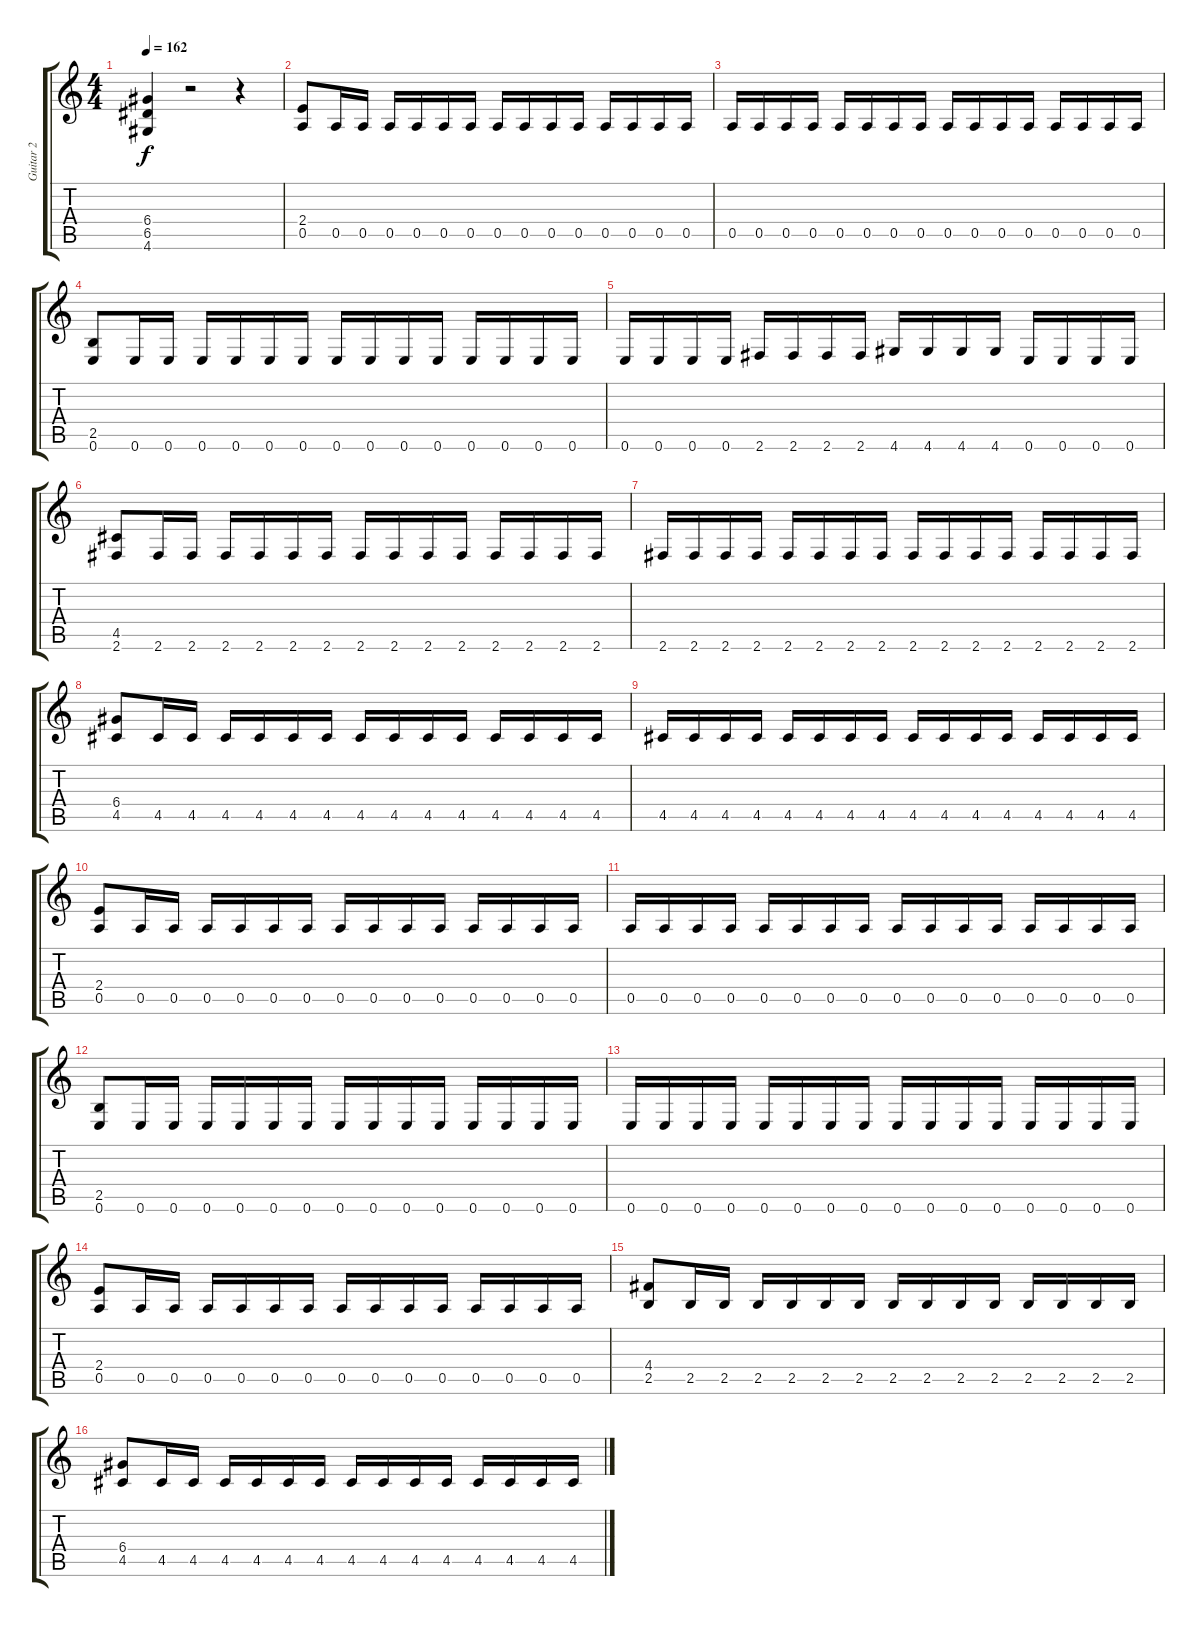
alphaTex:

\track ("Guitar 2" "Guitar 2") {instrument distortionguitar}
\staff {score tabs}
\tuning (E4 B3 G3 D3 A2 E2) {hide}
\ts (4 4)
\tempo 162
\clef g2
\ks c
(6.4 6.5 4.6).4{dy f} r.2 r.4 |
\section ("" "")
(2.4 0.5).8 0.5.16 0.5.16 0.5.16 0.5.16 0.5.16 0.5.16 0.5.16 0.5.16 0.5.16 0.5.16 0.5.16 0.5.16 0.5.16 0.5.16 |
0.5.16 0.5.16 0.5.16 0.5.16 0.5.16 0.5.16 0.5.16 0.5.16 0.5.16 0.5.16 0.5.16 0.5.16 0.5.16 0.5.16 0.5.16 0.5.16 |
(2.5 0.6).8 0.6.16 0.6.16 0.6.16 0.6.16 0.6.16 0.6.16 0.6.16 0.6.16 0.6.16 0.6.16 0.6.16 0.6.16 0.6.16 0.6.16 |
0.6.16 0.6.16 0.6.16 0.6.16 2.6.16 2.6.16 2.6.16 2.6.16 4.6.16 4.6.16 4.6.16 4.6.16 0.6.16 0.6.16 0.6.16 0.6.16 |
(4.5 2.6).8 2.6.16 2.6.16 2.6.16 2.6.16 2.6.16 2.6.16 2.6.16 2.6.16 2.6.16 2.6.16 2.6.16 2.6.16 2.6.16 2.6.16 |
2.6.16 2.6.16 2.6.16 2.6.16 2.6.16 2.6.16 2.6.16 2.6.16 2.6.16 2.6.16 2.6.16 2.6.16 2.6.16 2.6.16 2.6.16 2.6.16 |
(6.4 4.5).8 4.5.16 4.5.16 4.5.16 4.5.16 4.5.16 4.5.16 4.5.16 4.5.16 4.5.16 4.5.16 4.5.16 4.5.16 4.5.16 4.5.16 |
4.5.16 4.5.16 4.5.16 4.5.16 4.5.16 4.5.16 4.5.16 4.5.16 4.5.16 4.5.16 4.5.16 4.5.16 4.5.16 4.5.16 4.5.16 4.5.16 |
(2.4 0.5).8 0.5.16 0.5.16 0.5.16 0.5.16 0.5.16 0.5.16 0.5.16 0.5.16 0.5.16 0.5.16 0.5.16 0.5.16 0.5.16 0.5.16 |
0.5.16 0.5.16 0.5.16 0.5.16 0.5.16 0.5.16 0.5.16 0.5.16 0.5.16 0.5.16 0.5.16 0.5.16 0.5.16 0.5.16 0.5.16 0.5.16 |
(2.5 0.6).8 0.6.16 0.6.16 0.6.16 0.6.16 0.6.16 0.6.16 0.6.16 0.6.16 0.6.16 0.6.16 0.6.16 0.6.16 0.6.16 0.6.16 |
0.6.16 0.6.16 0.6.16 0.6.16 0.6.16 0.6.16 0.6.16 0.6.16 0.6.16 0.6.16 0.6.16 0.6.16 0.6.16 0.6.16 0.6.16 0.6.16 |
(2.4 0.5).8 0.5.16 0.5.16 0.5.16 0.5.16 0.5.16 0.5.16 0.5.16 0.5.16 0.5.16 0.5.16 0.5.16 0.5.16 0.5.16 0.5.16 |
(4.4 2.5).8 2.5.16 2.5.16 2.5.16 2.5.16 2.5.16 2.5.16 2.5.16 2.5.16 2.5.16 2.5.16 2.5.16 2.5.16 2.5.16 2.5.16 |
(6.4 4.5).8 4.5.16 4.5.16 4.5.16 4.5.16 4.5.16 4.5.16 4.5.16 4.5.16 4.5.16 4.5.16 4.5.16 4.5.16 4.5.16 4.5.16
